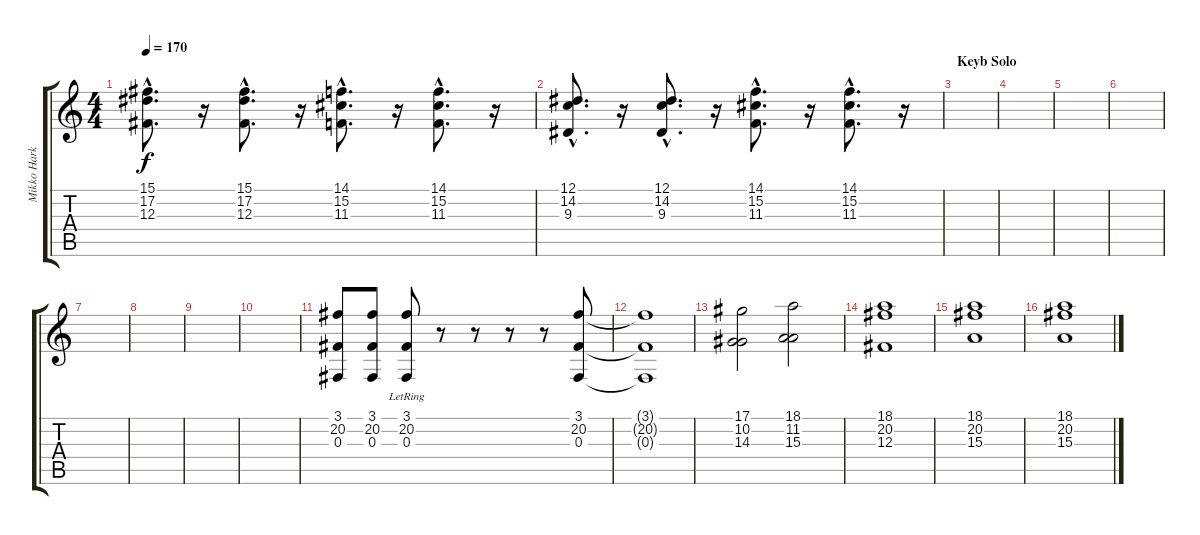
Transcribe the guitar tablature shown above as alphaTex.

\track ("Mikko Harkin" "Mikko Hark") {instrument stringensemble1}
\staff {score tabs}
\tuning (Eb4 Bb3 Gb3 Db3 Ab2 Eb2) {hide}
\ts (4 4)
\tempo 170
\clef g2
\ks c
(15.1{hac} 17.2{hac} 12.3{hac}).8{d dy f} r.16 (15.1{hac} 17.2{hac} 12.3{hac}).8{d} r.16 (14.1{hac} 15.2{hac} 11.3{hac}).8{d} r.16 (14.1{hac} 15.2{hac} 11.3{hac}).8{d} r.16 |
(12.1{hac} 14.2{hac} 9.3{hac}).8{d} r.16 (12.1{hac} 14.2{hac} 9.3{hac}).8{d} r.16 (14.1{hac} 15.2{hac} 11.3{hac}).8{d} r.16 (14.1{hac} 15.2{hac} 11.3{hac}).8{d} r.16 |
\section ("" "Keyb Solo")
|
|
|
|
|
|
|
|
(3.1 20.2 0.3).8 (3.1 20.2 0.3).8 (3.1{lr} 20.2{lr} 0.3).8 r.8 r.8 r.8 r.8 (3.1 20.2 0.3).8 |
(3.1{t} 20.2{t} 0.3{t}).1 |
(17.1 10.2 14.3).2 (18.1 11.2 15.3).2 |
(18.1 20.2 12.3).1 |
(18.1 20.2 15.3).1 |
(18.1 20.2 15.3).1
